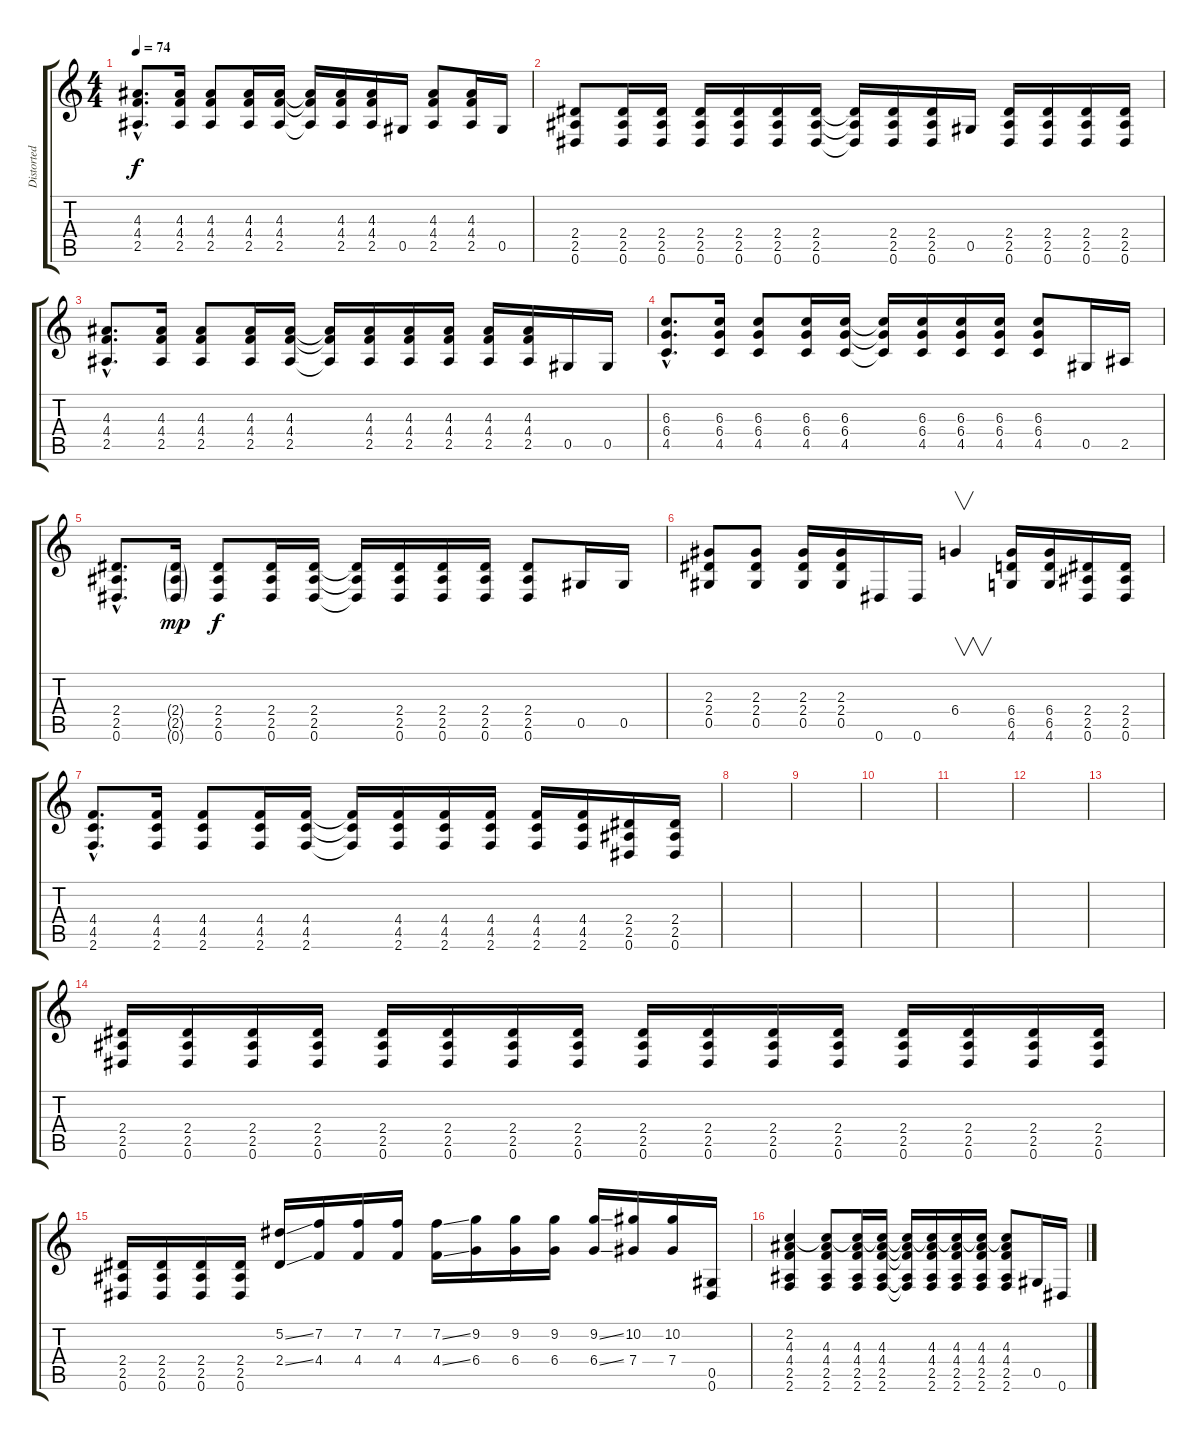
\track ("Distorted 2" "Distorted ") {instrument distortionguitar}
\staff {score tabs}
\tuning (Eb4 Bb3 Gb3 Db3 Ab2 Eb2) {hide}
\ts (4 4)
\tempo 74
\clef g2
\ks c
(4.3{hac} 4.4{hac} 2.5{hac}).8{d dy f} (4.3 4.4 2.5).16 (4.3 4.4 2.5).8 (4.3 4.4 2.5).16 (4.3 4.4 2.5).16 (4.3{t} 4.4{t} 2.5{t}).16 (4.3 4.4 2.5).16 (4.3 4.4 2.5).16 0.5.16 (4.3 4.4 2.5).8 (4.3 4.4 2.5).16 0.5.16 |
(2.4 2.5 0.6).8 (2.4 2.5 0.6).16 (2.4 2.5 0.6).16 (2.4 2.5 0.6).16 (2.4 2.5 0.6).16 (2.4 2.5 0.6).16 (2.4 2.5 0.6).16 (2.4{t} 2.5{t} 0.6{t}).16 (2.4 2.5 0.6).16 (2.4 2.5 0.6).16 0.5.16 (2.4 2.5 0.6).16 (2.4 2.5 0.6).16 (2.4 2.5 0.6).16 (2.4 2.5 0.6).16 |
(4.3{hac} 4.4{hac} 2.5{hac}).8{d} (4.3 4.4 2.5).16 (4.3 4.4 2.5).8 (4.3 4.4 2.5).16 (4.3 4.4 2.5).16 (4.3{t} 4.4{t} 2.5{t}).16 (4.3 4.4 2.5).16 (4.3 4.4 2.5).16 (4.3 4.4 2.5).16 (4.3 4.4 2.5).16 (4.3 4.4 2.5).16 0.5.16 0.5.16 |
(6.3{hac} 6.4{hac} 4.5{hac}).8{d} (6.3 6.4 4.5).16 (6.3 6.4 4.5).8 (6.3 6.4 4.5).16 (6.3 6.4 4.5).16 (6.3{t} 6.4{t} 4.5{t}).16 (6.3 6.4 4.5).16 (6.3 6.4 4.5).16 (6.3 6.4 4.5).16 (6.3 6.4 4.5).8 0.5.16 2.5.16 |
(2.4{hac} 2.5{hac} 0.6{hac}).8{d} (2.4{g} 2.5{g} 0.6{g}).16{dy mp} (2.4 2.5 0.6).8{dy f} (2.4 2.5 0.6).16 (2.4 2.5 0.6).16 (2.4{t} 2.5{t} 0.6{t}).16 (2.4 2.5 0.6).16 (2.4 2.5 0.6).16 (2.4 2.5 0.6).16 (2.4 2.5 0.6).8 0.5.16 0.5.16 |
(2.3 2.4 0.5).8 (2.3 2.4 0.5).8 (2.3 2.4 0.5).16 (2.3 2.4 0.5).16 0.6.16 0.6.16 6.4.4{v} (6.4 6.5 4.6).16 (6.4 6.5 4.6).16 (2.4 2.5 0.6).16 (2.4 2.5 0.6).16 |
(4.4{hac} 4.5{hac} 2.6{hac}).8{d} (4.4 4.5 2.6).16 (4.4 4.5 2.6).8 (4.4 4.5 2.6).16 (4.4 4.5 2.6).16 (4.4{t} 4.5{t} 2.6{t}).16 (4.4 4.5 2.6).16 (4.4 4.5 2.6).16 (4.4 4.5 2.6).16 (4.4 4.5 2.6).16 (4.4 4.5 2.6).16 (2.4 2.5 0.6).16 (2.4 2.5 0.6).16 |
|
|
|
|
|
|
(2.4 2.5 0.6).16{volume 13 balance 12} (2.4 2.5 0.6).16 (2.4 2.5 0.6).16 (2.4 2.5 0.6).16 (2.4 2.5 0.6).16 (2.4 2.5 0.6).16 (2.4 2.5 0.6).16 (2.4 2.5 0.6).16 (2.4 2.5 0.6).16 (2.4 2.5 0.6).16 (2.4 2.5 0.6).16 (2.4 2.5 0.6).16 (2.4 2.5 0.6).16 (2.4 2.5 0.6).16 (2.4 2.5 0.6).16 (2.4 2.5 0.6).16 |
(2.4 2.5 0.6).16 (2.4 2.5 0.6).16 (2.4 2.5 0.6).16 (2.4 2.5 0.6).16 (5.2{ss} 2.4{ss}).16 (7.2 4.4).16 (7.2 4.4).16 (7.2 4.4).16 (7.2{ss} 4.4{ss}).16 (9.2 6.4).16 (9.2 6.4).16 (9.2 6.4).16 (9.2{ss} 6.4{ss}).16 (10.2 7.4).16 (10.2 7.4).16 (0.5 0.6).16 |
(2.2 4.3 4.4 2.5 2.6).4 (2.2{t} 4.3 4.4 2.5 2.6).8 (2.2{t} 4.3 4.4 2.5 2.6).16 (2.2{t} 4.3 4.4 2.5 2.6).16 (2.2{t} 4.3{t} 4.4{t} 2.5{t} 2.6{t}).16 (2.2{t} 4.3 4.4 2.5 2.6).16 (2.2{t} 4.3 4.4 2.5 2.6).16 (2.2{t} 4.3 4.4 2.5 2.6).16 (2.2{t} 4.3 4.4 2.5 2.6).8 0.5.16 0.6.16
